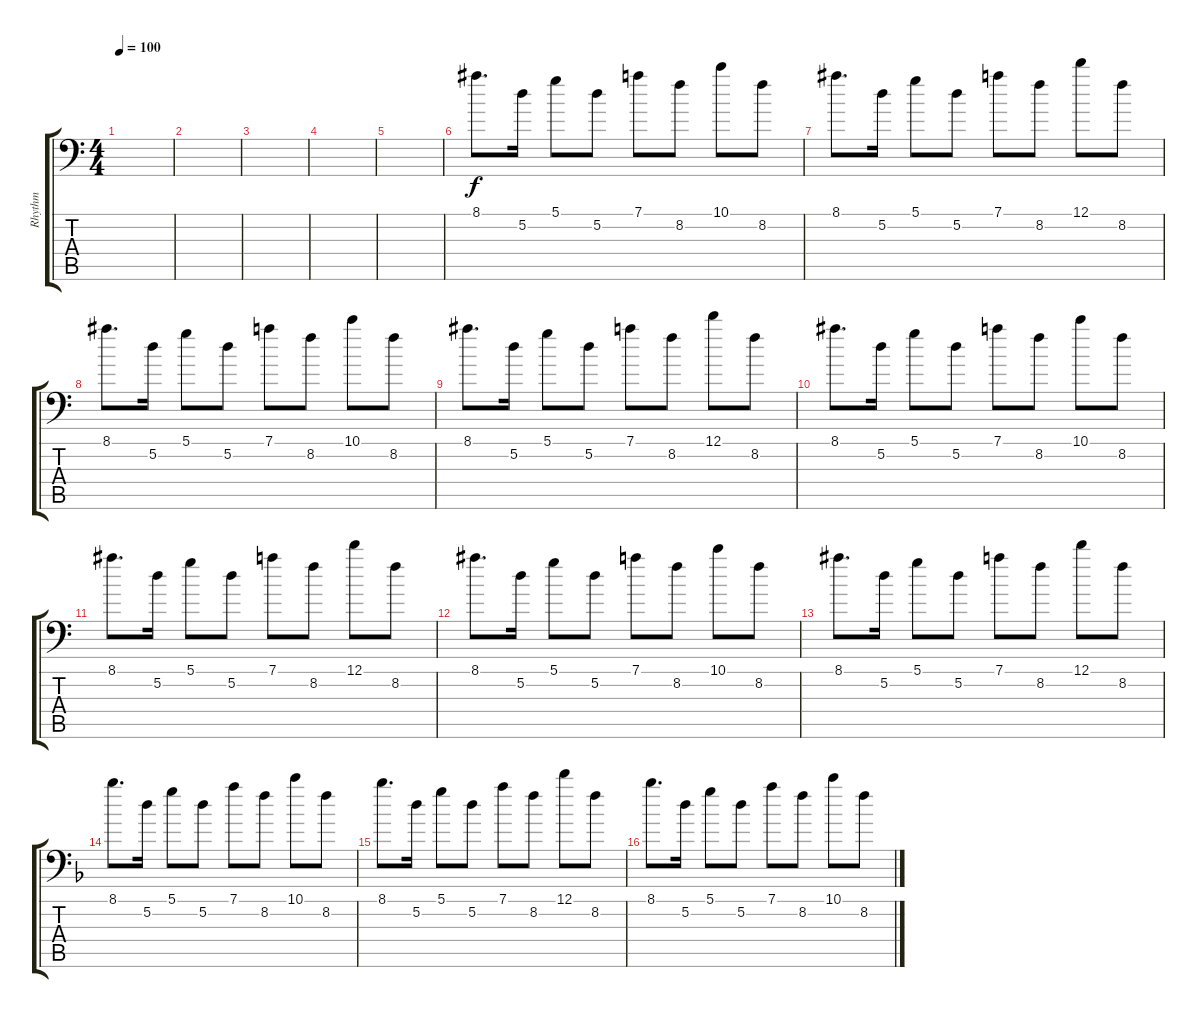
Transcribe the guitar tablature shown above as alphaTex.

\track ("Rhythm" "Rhythm") {instrument distortionguitar}
\staff {score tabs}
\tuning (D4 A3 F3 A2 E2 A1) {hide}
\ts (4 4)
\tempo 100
\clef f4
\ks c
|
|
|
|
|
8.1.8{d volume 4 instrument xylophone} 5.2.16{volume 13} 5.1.8 5.2.8 7.1.8 8.2.8 10.1.8 8.2.8 |
8.1.8{d} 5.2.16 5.1.8 5.2.8 7.1.8 8.2.8 12.1.8 8.2.8 |
8.1.8{d} 5.2.16 5.1.8 5.2.8 7.1.8 8.2.8 10.1.8 8.2.8 |
8.1.8{d} 5.2.16 5.1.8 5.2.8 7.1.8 8.2.8 12.1.8 8.2.8 |
8.1.8{d instrument xylophone} 5.2.16 5.1.8 5.2.8 7.1.8 8.2.8 10.1.8 8.2.8 |
8.1.8{d} 5.2.16 5.1.8 5.2.8 7.1.8 8.2.8 12.1.8 8.2.8 |
8.1.8{d} 5.2.16 5.1.8 5.2.8 7.1.8 8.2.8 10.1.8 8.2.8 |
8.1.8{d} 5.2.16 5.1.8 5.2.8 7.1.8 8.2.8 12.1.8 8.2.8 |
\ks dminor
8.1.8{d instrument xylophone} 5.2.16 5.1.8 5.2.8 7.1.8 8.2.8 10.1.8 8.2.8 |
8.1.8{d} 5.2.16 5.1.8 5.2.8 7.1.8 8.2.8 12.1.8 8.2.8 |
8.1.8{d} 5.2.16 5.1.8 5.2.8 7.1.8 8.2.8 10.1.8 8.2.8
